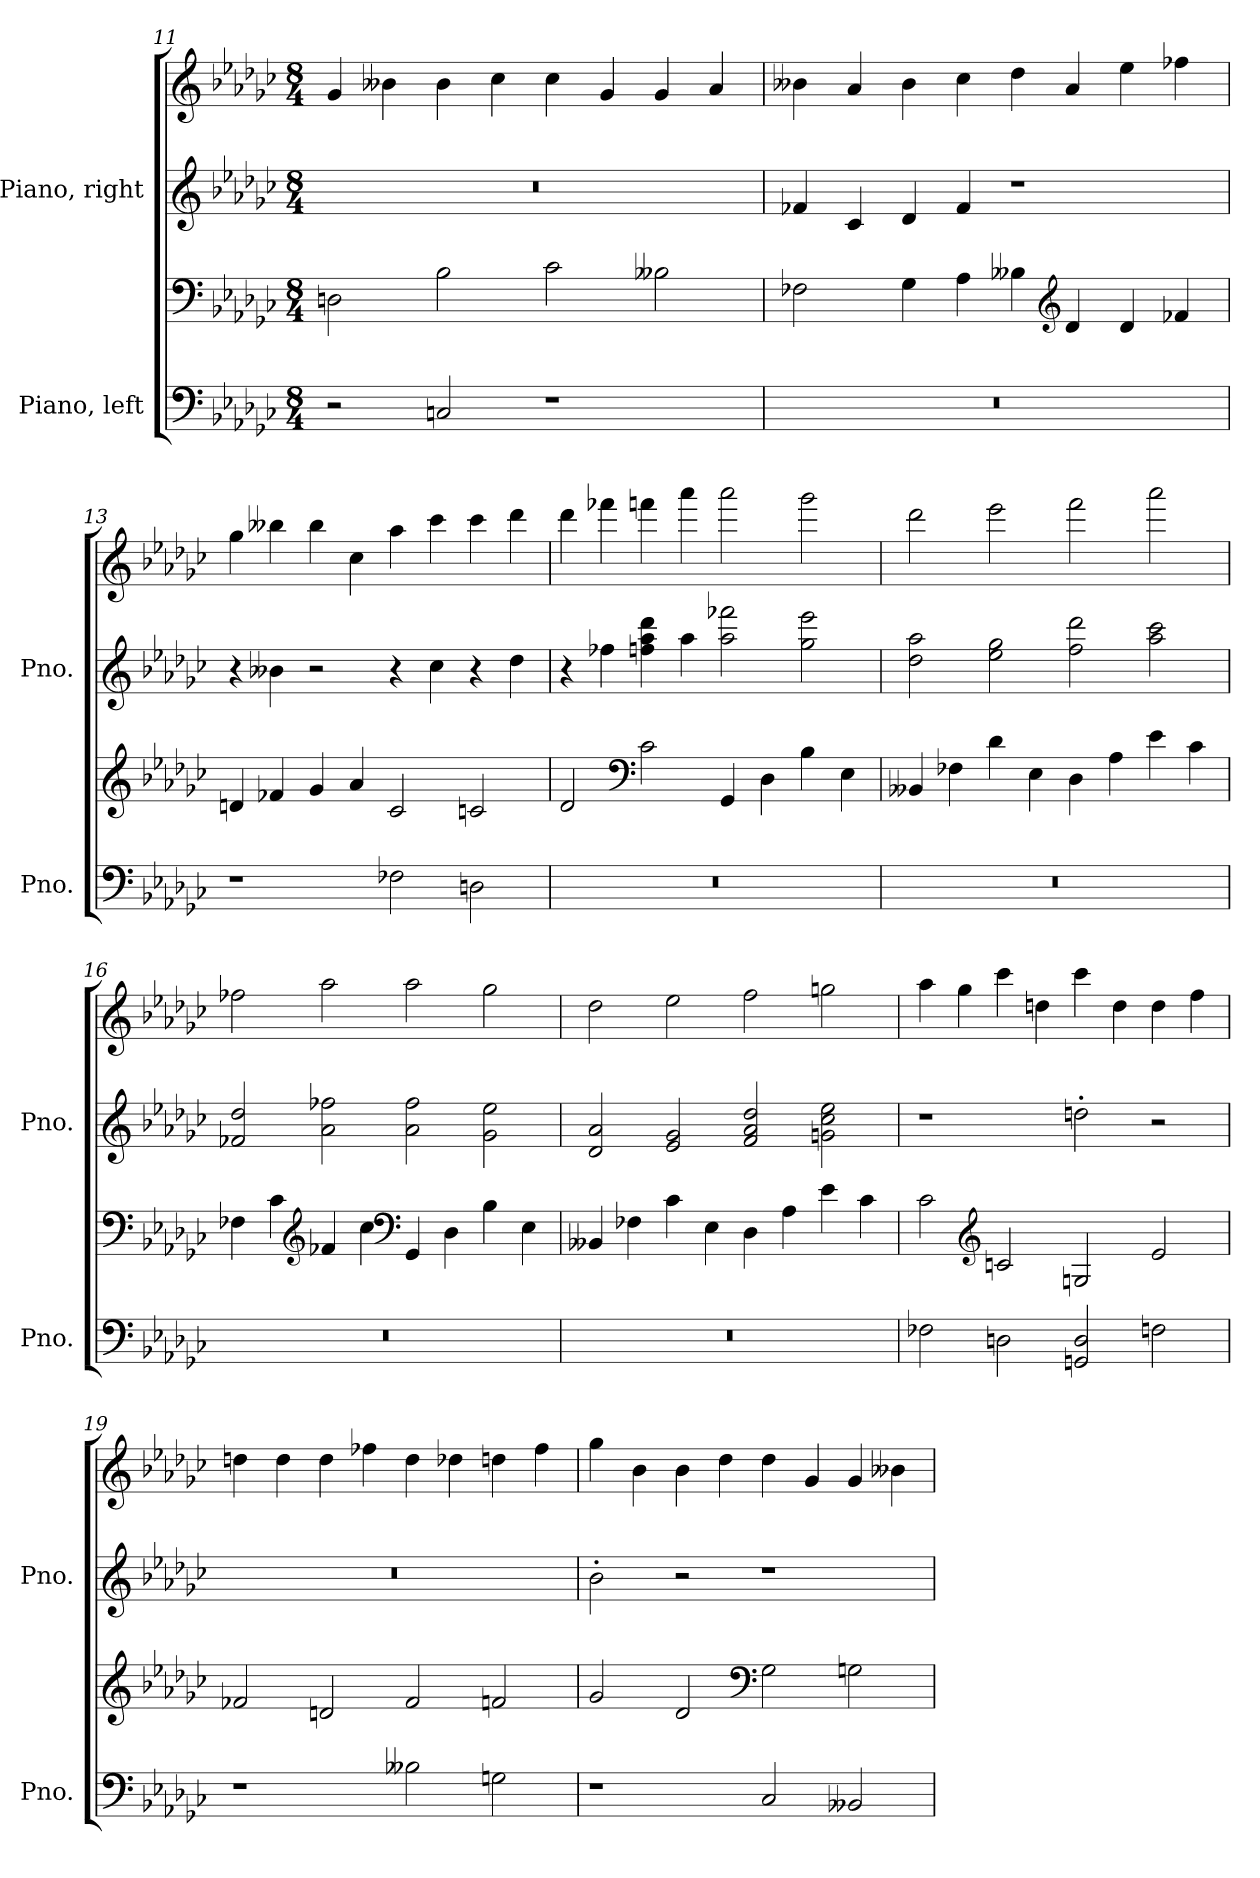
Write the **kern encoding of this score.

**kern	**kern	**kern	**kern
*part2	*part2	*part1	*part1
*staff4	*staff3	*staff2	*staff1
*I"Piano, left	*	*I"Piano, right	*
*I'Pno.	*	*I'Pno.	*
!!LO:LB:g=z
*clefF4	*clefF4	*clefG2	*clefG2
*k[b-e-a-d-g-c-]	*k[b-e-a-d-g-c-]	*k[b-e-a-d-g-c-]	*k[b-e-a-d-g-c-]
*M8/4	*M8/4	*M8/4	*M8/4
=11	=11	=11	=11
2r	2Dn\	0r	4g-/
.	.	.	4b--X\
2Cn/	2B-\	.	4b--\
.	.	.	4cc-\
1r	2c-\	.	4cc-\
.	.	.	4g-/
.	2B--X\	.	4g-/
.	.	.	4a-/
=12	=12	=12	=12
0r	2F-X\	4f-X/	4b--X\
.	.	4c-/	4a-/
.	4G-\	4d-/	4b--\
.	4A-\	4f-/	4cc-\
.	4B--X\	1r	4dd-\
*	*clefG2	*	*
.	4d-/	.	4a-/
.	4d-/	.	4ee-\
.	4f-X/	.	4ff-X\
=13	=13	=13	=13
1r	4dn/	4r	4gg-\
.	4f-X/	4b--X\	4bb--X\
.	4g-/	2r	4bb--\
.	4a-/	.	4cc-\
2F-X\	2c-/	4r	4aa-\
.	.	4cc-\	4ccc-\
2Dn\	2cn/	4r	4ccc-\
.	.	4dd-\	4ddd-\
!!LO:LB:g=z
=14	=14	=14	=14
0r	2d-/	4r	4ddd-\
.	.	4ff-X\	4fff-X\
*	*clefF4	*	*
.	2c-\	4ffn\ 4aa-\ 4ddd-\	4fffn\
.	.	4aa-\	4aaa-\
.	4GG-/	2aa-\ 2fff-X\	2aaa-\
.	4D-\	.	.
.	4B-\	2gg-\ 2eee-\	2ggg-\
.	4E-\	.	.
=15	=15	=15	=15
0r	4BB--X/	2dd-\ 2aa-\	2ddd-\
.	4F-X\	.	.
.	4d-\	2ee-\ 2gg-\	2eee-\
.	4E-\	.	.
.	4D-\	2ff\ 2ddd-\	2fff\
.	4A-\	.	.
.	4e-\	2aa-\ 2ccc-\	2aaa-\
.	4c-\	.	.
=16	=16	=16	=16
0r	4F-X\	2f-X/ 2dd-/	2ff-X\
.	4c-\	.	.
*	*clefG2	*	*
.	4f-X/	2a-\ 2ff-X\	2aa-\
.	4cc-\	.	.
*	*clefF4	*	*
.	4GG-/	2a-\ 2ff-\	2aa-\
.	4D-\	.	.
.	4B-\	2g-\ 2ee-\	2gg-\
.	4E-\	.	.
!!LO:PB:g=z
=17	=17	=17	=17
0r	4BB--X/	2d-/ 2a-/	2dd-\
.	4F-X\	.	.
.	4c-\	2e-/ 2g-/	2ee-\
.	4E-\	.	.
.	4D-\	2f/ 2a-/ 2dd-/	2ff\
.	4A-\	.	.
.	4e-\	2gn\ 2cc-\ 2ee-\	2ggn\
.	4c-\	.	.
=18	=18	=18	=18
2F-X\	2c-\	1r	4aa-\
.	.	.	4gg-\
*	*clefG2	*	*
2Dn\	2cn/	.	4ccc-\
.	.	.	4ddn\
2GGn/ 2D/	2Gn/	2ddn'\	4ccc-\
.	.	.	4dd\
2Fn\	2e-/	2r	4dd\
.	.	.	4ff\
=19	=19	=19	=19
1r	2f-X/	0r	4ddn\
.	.	.	4dd\
.	2dn/	.	4dd\
.	.	.	4ff-X\
2B--X\	2f-/	.	4dd\
.	.	.	4dd-X\
2Gn\	2fn/	.	4ddn\
.	.	.	4ff-\
!!LO:LB:g=z
=20	=20	=20	=20
1r	2g-/	2b-'\	4gg-\
.	.	.	4b-\
.	2d-/	2r	4b-\
.	.	.	4dd-\
*	*clefF4	*	*
2C-/	2G-\	1r	4dd-\
.	.	.	4g-/
2BB--X/	2Gn\	.	4g-/
.	.	.	4b--X\
=	=	=	=
*-	*-	*-	*-
